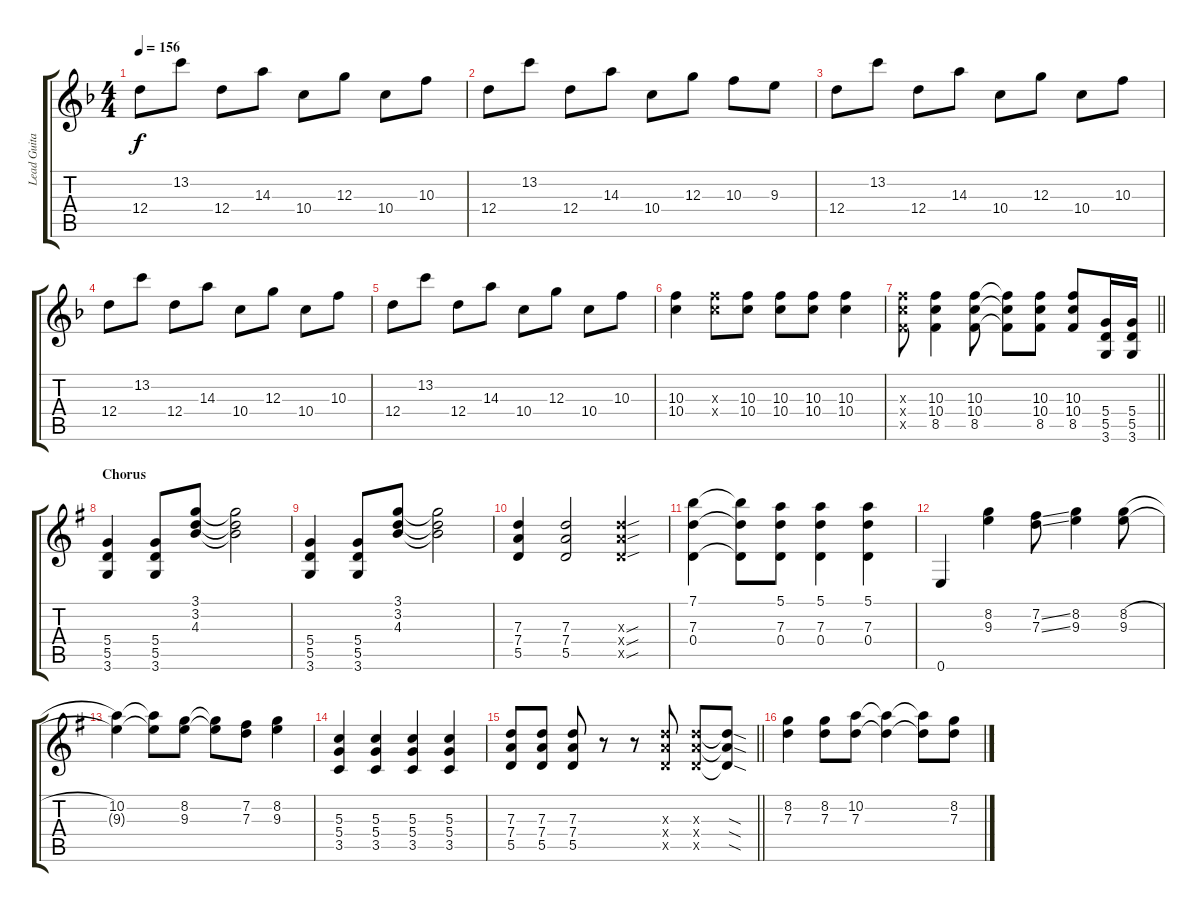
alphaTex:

\track ("Lead Guitar" "Lead Guita") {instrument overdrivenguitar}
\staff {score tabs}
\tuning (E4 B3 G3 D3 A2 E2) {hide}
\ts (4 4)
\tempo 156
\clef g2
\ks f
12.4.8{dy f} 13.2.8 12.4.8 14.3.8 10.4.8 12.3.8 10.4.8 10.3.8 |
12.4.8 13.2.8 12.4.8 14.3.8 10.4.8 12.3.8 10.3.8 9.3.8 |
12.4.8 13.2.8 12.4.8 14.3.8 10.4.8 12.3.8 10.4.8 10.3.8 |
12.4.8 13.2.8 12.4.8 14.3.8 10.4.8 12.3.8 10.4.8 10.3.8 |
12.4.8 13.2.8 12.4.8 14.3.8 10.4.8 12.3.8 10.4.8 10.3.8 |
(10.3 10.4).4 (10.3{x} 10.4{x}).8 (10.3 10.4).8 (10.3 10.4).8 (10.3 10.4).8 (10.3 10.4).4 |
\barLineRight lightlight
(10.3{x} 10.4{x} 8.5{x}).8 (10.3 10.4 8.5).4 (10.3 10.4 8.5).8 (10.3{t} 10.4{t} 8.5{t}).8 (10.3 10.4 8.5).8 (10.3 10.4 8.5).8 (5.4 5.5 3.6).16 (5.4 5.5 3.6).16 |
\section ("" "Chorus")
\ks g
(5.4 5.5 3.6).4 (5.4 5.5 3.6).8 (3.1 3.2 4.3).8 (3.1{t} 3.2{t} 4.3{t}).2 |
(5.4 5.5 3.6).4 (5.4 5.5 3.6).8 (3.1 3.2 4.3).8 (3.1{t} 3.2{t} 4.3{t}).2 |
(7.3 7.4 5.5).4 (7.3 7.4 5.5).2 (7.3{sou x} 7.4{sou x} 5.5{sou x}).4 |
(7.1 7.3 0.4).4 (7.1{t} 7.3{t} 0.4{t}).8 (5.1 7.3 0.4).8 (5.1 7.3 0.4).4 (5.1 7.3 0.4).4 |
0.6.4 (8.2 9.3).4 (7.2{ss} 7.3{ss}).8 (8.2 9.3).4 (8.2{h} 9.3).8 |
(10.2 9.3{t}).4 (10.2{t} 9.3{t}).8 (8.2 9.3).8 (8.2{t} 9.3{t}).8 (7.2 7.3).8 (8.2 9.3).4 |
(5.3 5.4 3.5).4 (5.3 5.4 3.5).4 (5.3 5.4 3.5).4 (5.3 5.4 3.5).4 |
\barLineRight lightlight
(7.3 7.4 5.5).8 (7.3 7.4 5.5).8 (7.3 7.4 5.5).8 r.8 r.8 (7.3{x} 7.4{x} 5.5{x}).8 (7.3{x} 7.4{x} 5.5{x}).8 (7.3{sod t} 7.4{sod t} 5.5{sod t}).8 |
(8.2 7.3).4 (8.2 7.3).8 (10.2 7.3).8 (10.2{t} 7.3{t}).4 (10.2{t} 7.3{t}).8 (8.2 7.3).8
